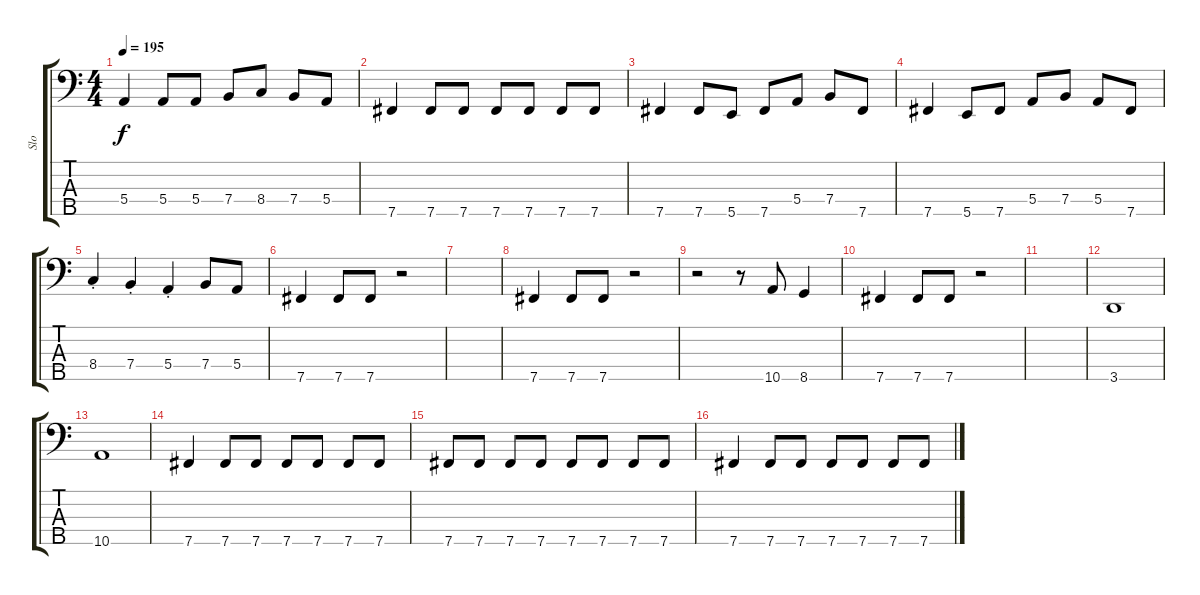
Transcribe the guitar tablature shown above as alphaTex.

\track ("Slo" "Slo") {instrument electricbassfinger}
\staff {score tabs}
\tuning (G2 D2 A1 E1 B0) {hide}
\ts (4 4)
\tempo 195
\clef f4
\ks c
5.4.4{dy f} 5.4.8 5.4.8 7.4.8 8.4.8 7.4.8 5.4.8 |
7.5.4 7.5.8 7.5.8 7.5.8 7.5.8 7.5.8 7.5.8 |
7.5.4 7.5.8 5.5.8 7.5.8 5.4.8 7.4.8 7.5.8 |
7.5.4 5.5.8 7.5.8 5.4.8 7.4.8 5.4.8 7.5.8 |
8.4{st}.4 7.4{st}.4 5.4{st}.4 7.4.8 5.4.8 |
7.5.4 7.5.8 7.5.8 r.2 |
|
7.5.4 7.5.8 7.5.8 r.2 |
r.2 r.8 10.5.8 8.5.4 |
7.5.4 7.5.8 7.5.8 r.2 |
|
3.5.1 |
10.5.1 |
7.5.4 7.5.8 7.5.8 7.5.8 7.5.8 7.5.8 7.5.8 |
7.5.8 7.5.8 7.5.8 7.5.8 7.5.8 7.5.8 7.5.8 7.5.8 |
7.5.4 7.5.8 7.5.8 7.5.8 7.5.8 7.5.8 7.5.8
